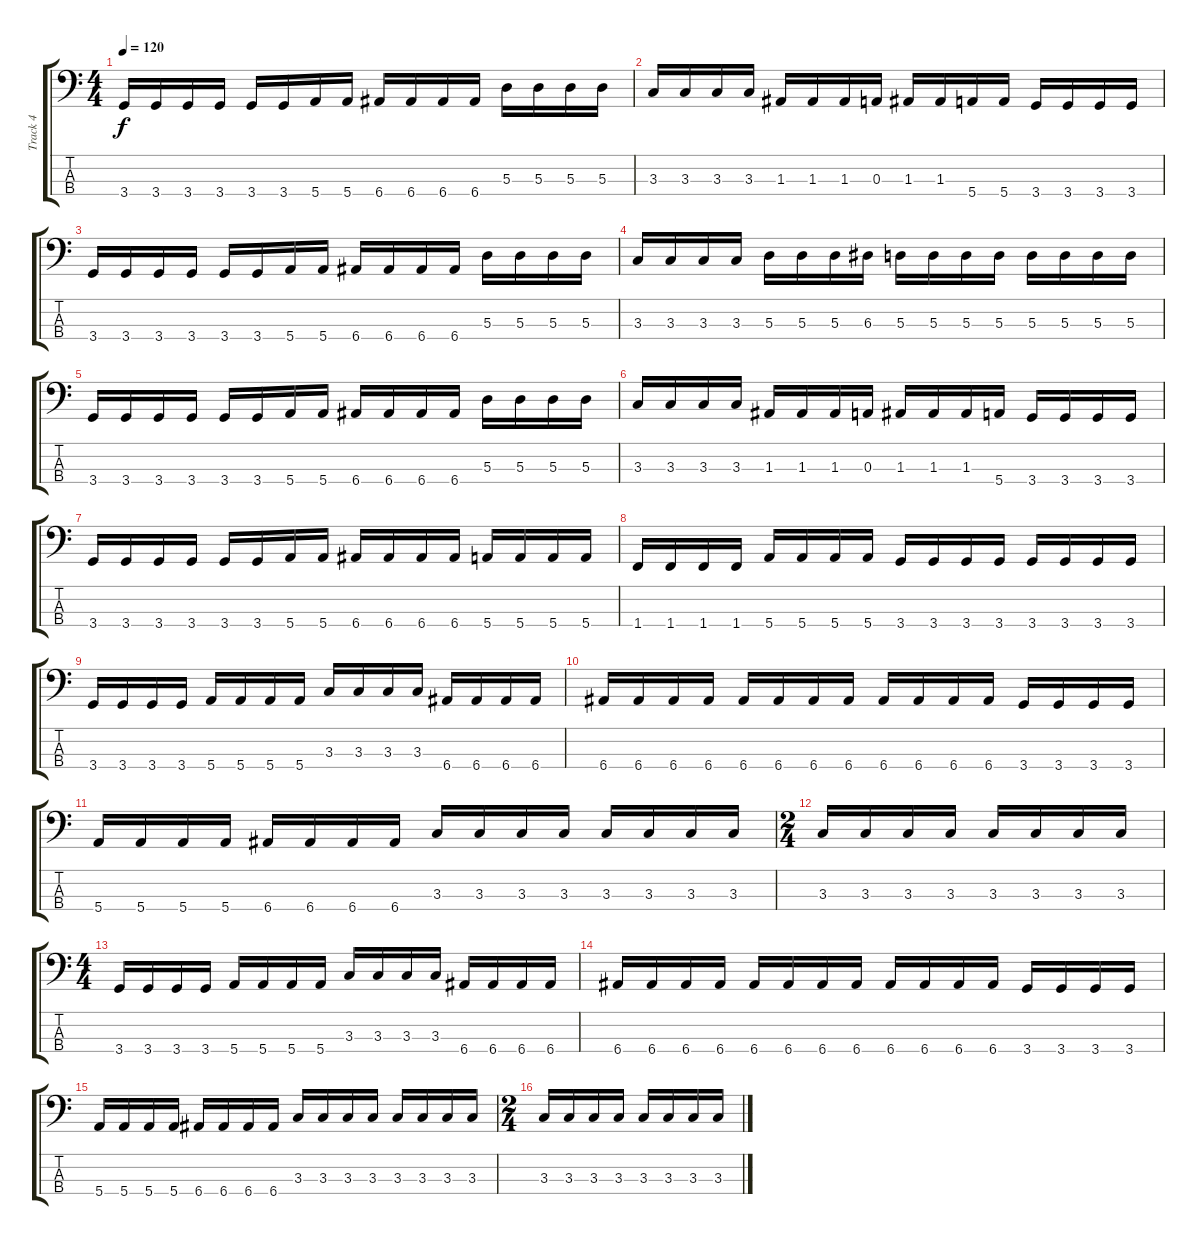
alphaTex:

\track ("Track 4" "Track 4") {instrument electricbassfinger}
\staff {score tabs}
\tuning (G2 D2 A1 E1) {hide}
\ts (4 4)
\tempo 120
\clef f4
\ks c
3.4.16{dy f} 3.4.16 3.4.16 3.4.16 3.4.16 3.4.16 5.4.16 5.4.16 6.4.16 6.4.16 6.4.16 6.4.16 5.3.16 5.3.16 5.3.16 5.3.16 |
3.3.16 3.3.16 3.3.16 3.3.16 1.3.16 1.3.16 1.3.16 0.3.16 1.3.16 1.3.16 5.4.16 5.4.16 3.4.16 3.4.16 3.4.16 3.4.16 |
3.4.16 3.4.16 3.4.16 3.4.16 3.4.16 3.4.16 5.4.16 5.4.16 6.4.16 6.4.16 6.4.16 6.4.16 5.3.16 5.3.16 5.3.16 5.3.16 |
3.3.16 3.3.16 3.3.16 3.3.16 5.3.16 5.3.16 5.3.16 6.3.16 5.3.16 5.3.16 5.3.16 5.3.16 5.3.16 5.3.16 5.3.16 5.3.16 |
3.4.16 3.4.16 3.4.16 3.4.16 3.4.16 3.4.16 5.4.16 5.4.16 6.4.16 6.4.16 6.4.16 6.4.16 5.3.16 5.3.16 5.3.16 5.3.16 |
3.3.16 3.3.16 3.3.16 3.3.16 1.3.16 1.3.16 1.3.16 0.3.16 1.3.16 1.3.16 1.3.16 5.4.16 3.4.16 3.4.16 3.4.16 3.4.16 |
3.4.16 3.4.16 3.4.16 3.4.16 3.4.16 3.4.16 5.4.16 5.4.16 6.4.16 6.4.16 6.4.16 6.4.16 5.4.16 5.4.16 5.4.16 5.4.16 |
1.4.16 1.4.16 1.4.16 1.4.16 5.4.16 5.4.16 5.4.16 5.4.16 3.4.16 3.4.16 3.4.16 3.4.16 3.4.16 3.4.16 3.4.16 3.4.16 |
3.4.16 3.4.16 3.4.16 3.4.16 5.4.16 5.4.16 5.4.16 5.4.16 3.3.16 3.3.16 3.3.16 3.3.16 6.4.16 6.4.16 6.4.16 6.4.16 |
6.4.16 6.4.16 6.4.16 6.4.16 6.4.16 6.4.16 6.4.16 6.4.16 6.4.16 6.4.16 6.4.16 6.4.16 3.4.16 3.4.16 3.4.16 3.4.16 |
5.4.16 5.4.16 5.4.16 5.4.16 6.4.16 6.4.16 6.4.16 6.4.16 3.3.16 3.3.16 3.3.16 3.3.16 3.3.16 3.3.16 3.3.16 3.3.16 |
\ts (2 4)
3.3.16 3.3.16 3.3.16 3.3.16 3.3.16 3.3.16 3.3.16 3.3.16 |
\ts (4 4)
3.4.16 3.4.16 3.4.16 3.4.16 5.4.16 5.4.16 5.4.16 5.4.16 3.3.16 3.3.16 3.3.16 3.3.16 6.4.16 6.4.16 6.4.16 6.4.16 |
6.4.16 6.4.16 6.4.16 6.4.16 6.4.16 6.4.16 6.4.16 6.4.16 6.4.16 6.4.16 6.4.16 6.4.16 3.4.16 3.4.16 3.4.16 3.4.16 |
5.4.16 5.4.16 5.4.16 5.4.16 6.4.16 6.4.16 6.4.16 6.4.16 3.3.16 3.3.16 3.3.16 3.3.16 3.3.16 3.3.16 3.3.16 3.3.16 |
\ts (2 4)
3.3.16 3.3.16 3.3.16 3.3.16 3.3.16 3.3.16 3.3.16 3.3.16
